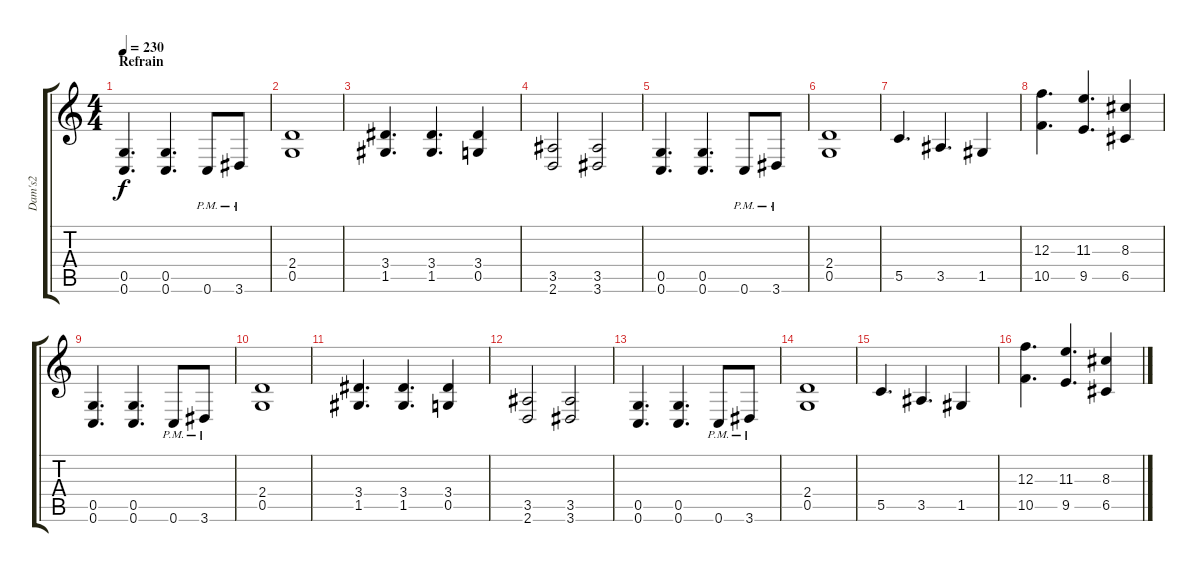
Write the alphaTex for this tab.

\track ("Dam's2" "Dam's2") {instrument distortionguitar}
\staff {score tabs}
\tuning (D4 A3 F3 C3 G2 C2) {hide}
\ts (4 4)
\section ("" "Refrain")
\tempo 230
\clef g2
\ks c
(0.5 0.6).4{d dy f} (0.5 0.6).4{d} 0.6{pm}.8 3.6{pm}.8 |
(2.4 0.5).1 |
(3.4 1.5).4{d} (3.4 1.5).4{d} (3.4 0.5).4 |
(3.5 2.6).2 (3.5 3.6).2 |
(0.5 0.6).4{d} (0.5 0.6).4{d} 0.6{pm}.8 3.6{pm}.8 |
(2.4 0.5).1 |
5.5.4{d} 3.5.4{d} 1.5.4 |
(12.3 10.5).4{d} (11.3 9.5).4{d} (8.3 6.5).4 |
(0.5 0.6).4{d} (0.5 0.6).4{d} 0.6{pm}.8 3.6{pm}.8 |
(2.4 0.5).1 |
(3.4 1.5).4{d} (3.4 1.5).4{d} (3.4 0.5).4 |
(3.5 2.6).2 (3.5 3.6).2 |
(0.5 0.6).4{d} (0.5 0.6).4{d} 0.6{pm}.8 3.6{pm}.8 |
(2.4 0.5).1 |
5.5.4{d} 3.5.4{d} 1.5.4 |
(12.3 10.5).4{d} (11.3 9.5).4{d} (8.3 6.5).4
